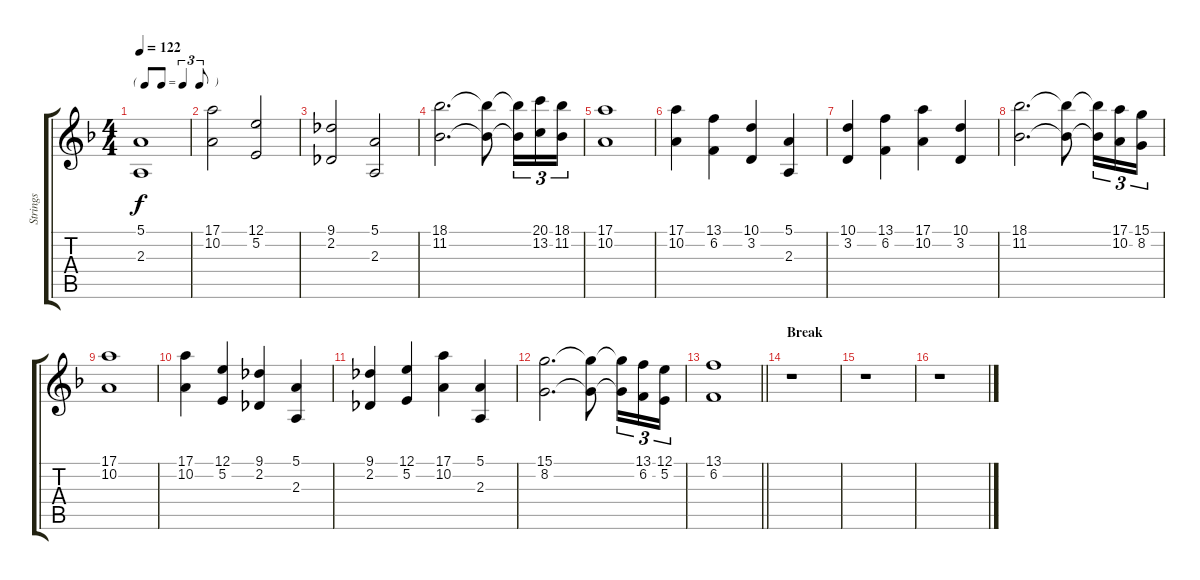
\track ("Strings" "Strings") {instrument stringensemble1}
\staff {score tabs}
\tuning (E4 B3 G3 D3 A2 E2) {hide}
\ts (4 4)
\tf triplet8th
\tempo 122
\clef g2
\ks dminor
(5.1 2.3).1{dy f} |
(17.1 10.2).2 (12.1 5.2).2 |
(9.1 2.2).2 (5.1 2.3).2 |
(18.1 11.2).2{d} (18.1{t} 11.2{t}).8 (18.1{t} 11.2{t}).16{tu (3 2)} (20.1 13.2).16{tu (3 2)} (18.1 11.2).16{tu (3 2)} |
(17.1 10.2).1 |
(17.1 10.2).4 (13.1 6.2).4 (10.1 3.2).4 (5.1 2.3).4 |
(10.1 3.2).4 (13.1 6.2).4 (17.1 10.2).4 (10.1 3.2).4 |
(18.1 11.2).2{d} (18.1{t} 11.2{t}).8 (18.1{t} 11.2{t}).16{tu (3 2)} (17.1 10.2).16{tu (3 2)} (15.1 8.2).16{tu (3 2)} |
(17.1 10.2).1 |
(17.1 10.2).4 (12.1 5.2).4 (9.1 2.2).4 (5.1 2.3).4 |
(9.1 2.2).4 (12.1 5.2).4 (17.1 10.2).4 (5.1 2.3).4 |
(15.1 8.2).2{d} (15.1{t} 8.2{t}).8 (15.1{t} 8.2{t}).16{tu (3 2)} (13.1 6.2).16{tu (3 2)} (12.1 5.2).16{tu (3 2)} |
\barLineRight lightlight
(13.1 6.2).1 |
\section ("" "Break")
r.1 |
r.1 |
r.1
